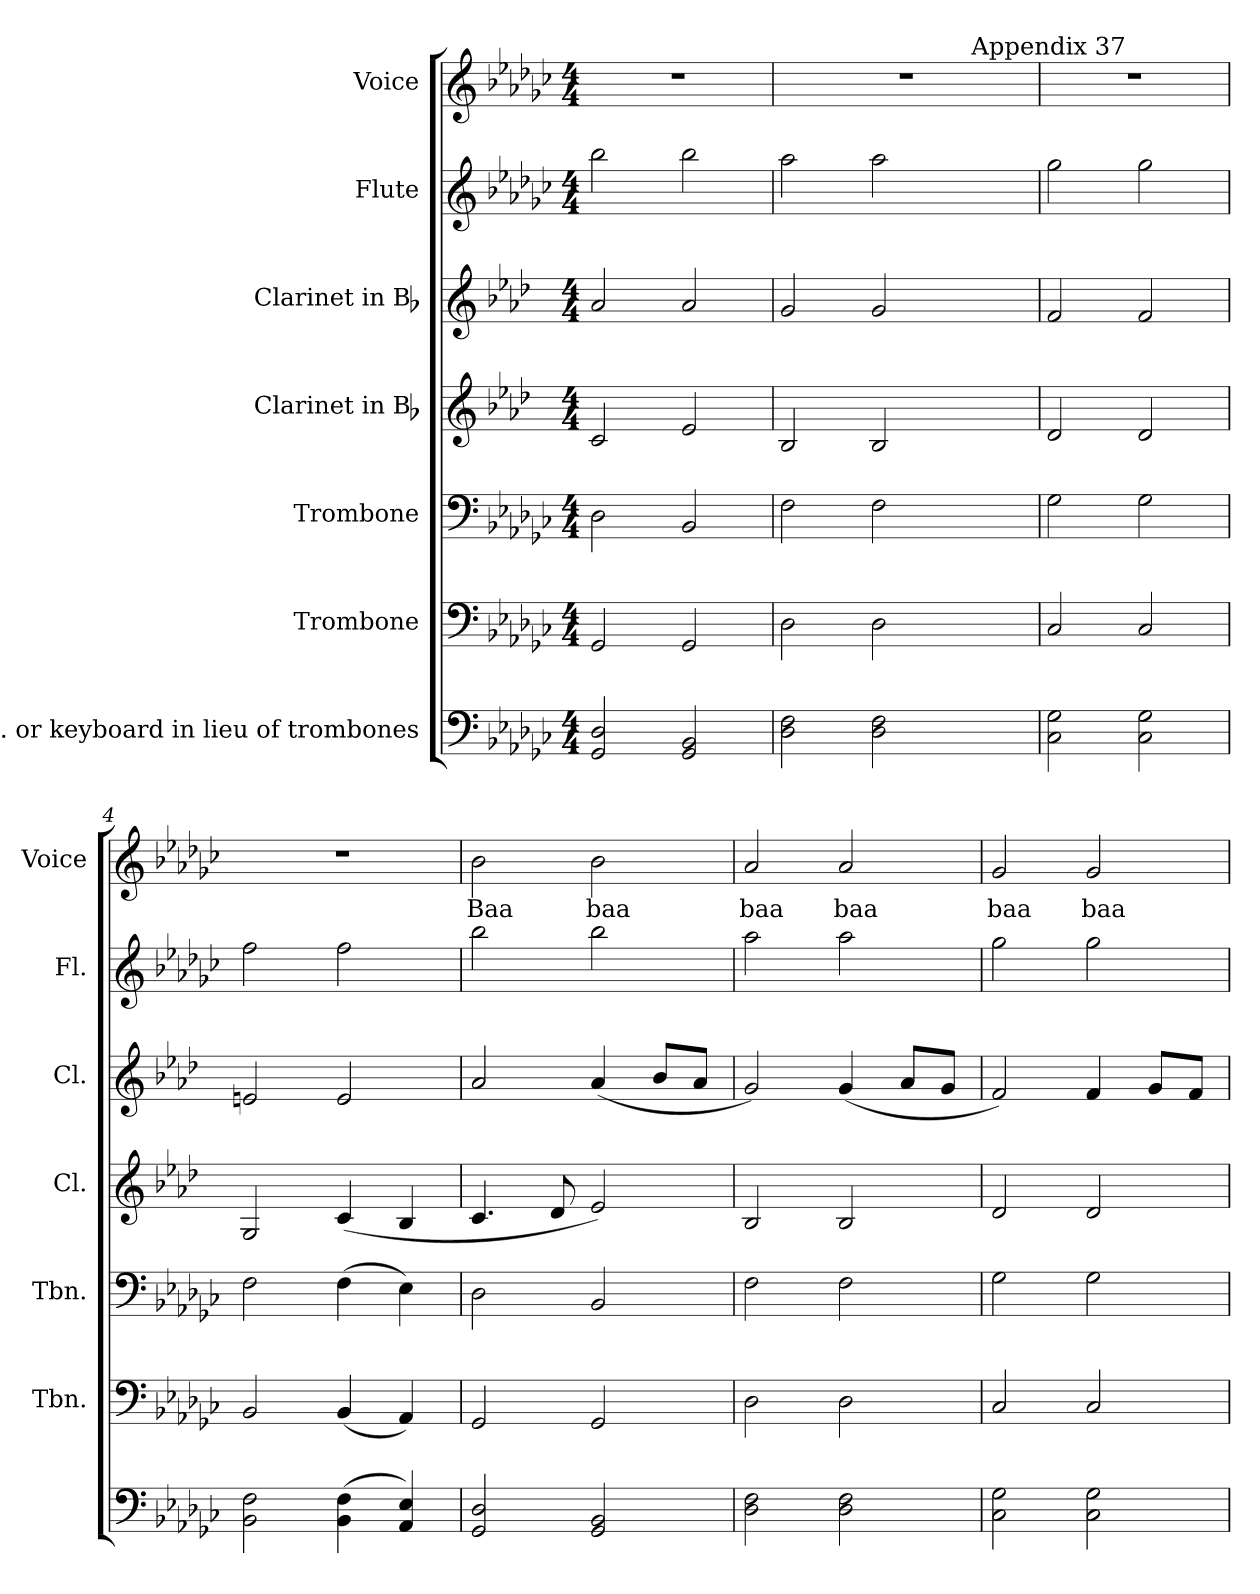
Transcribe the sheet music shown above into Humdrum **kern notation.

**kern	**kern	**kern	**kern	**kern	**kern	**kern	**text
*part7	*part6	*part5	*part4	*part3	*part2	*part1	*part1
*staff7	*staff6	*staff5	*staff4	*staff3	*staff2	*staff1	*staff1
*I"Synth. or keyboard in lieu of trombones	*I"Trombone	*I"Trombone	*I"Clarinet in Bb	*I"Clarinet in Bb	*I"Flute	*I"Voice	*
*	*I'Tbn.	*I'Tbn.	*I'Cl.	*I'Cl.	*I'Fl.	*I'Voice	*
!!LO:PB:g=z
*clefF4	*clefF4	*clefF4	*clefG2	*clefG2	*clefG2	*clefG2	*
*	*	*	*ITrd1c2	*ITrd1c2	*	*	*
*k[b-e-a-d-g-c-]	*k[b-e-a-d-g-c-]	*k[b-e-a-d-g-c-]	*k[b-e-a-d-g-c-]	*k[b-e-a-d-g-c-]	*k[b-e-a-d-g-c-]	*k[b-e-a-d-g-c-]	*
*G-:	*G-:	*G-:	*G-:	*G-:	*G-:	*G-:	*
*M4/4	*M4/4	*M4/4	*M4/4	*M4/4	*M4/4	*M4/4	*
*MM120	*MM120	*MM120	*MM120	*MM120	*MM120	*MM120	*
=1	=1	=1	=1	=1	=1	=1	=1
2GG-i/ 2D-i	2GG-i/	2D-i\	2B-i/	2g-i/	2bb-i\	1r	.
2GG-i/ 2BB-i	2GG-i/	2BB-i/	2d-i/	2g-i/	2bb-i\	.	.
=2	=2	=2	=2	=2	=2	=2	=2
*	*	*	*	*	*	*^	*
2D-i\ 2Fi	2D-i\	2Fi\	2A-i/	2fi/	2aa-i\	1r	2ryy	.
2D-i\ 2Fi	2D-i\	2Fi\	2A-i/	2fi/	2aa-i\	.	8ryy	.
.	.	.	.	.	.	.	16ryy	.
.	.	.	.	.	.	.	32ryy	.
.	.	.	.	.	.	.	64ryy	.
.	.	.	.	.	.	.	256..ryy	.
!	!	!	!	!	!	!	!LO:TX:a:t=Appendix 37	!
.	.	.	.	.	.	.	4ryy	.
.	.	.	.	.	.	.	128ryy	.
.	.	.	.	.	.	.	1024ryy	.
*	*	*	*	*	*	*v	*v	*
=3	=3	=3	=3	=3	=3	=3	=3
2C-i\ 2G-i	2C-i/	2G-i\	2c-i/	2e-i/	2gg-i\	1r	.
2C-i\ 2G-i	2C-i/	2G-i\	2c-i/	2e-i/	2gg-i\	.	.
=4	=4	=4	=4	=4	=4	=4	=4
2BB-i\ 2Fi	2BB-i/	2Fi\	2Fi/	2dni/	2ffi\	1r	.
(4BB-i\ 4Fi	(4BB-i/	(4Fi\	(4B-i/	2di/	2ffi\	.	.
4AA-i/ 4E-i)	4AA-i/)	4E-i\)	4A-i/	.	.	.	.
=5	=5	=5	=5	=5	=5	=5	=5
!	!	!	!	!	!	!	!LO:LY:b:color=#000000
2GG-i/ 2D-i	2GG-i/	2D-i\	4.B-i/	2g-i/	2bb-i\	2b-i\	Baa
.	.	.	8c-i/	.	.	.	.
!	!	!	!	!	!	!	!LO:LY:b:color=#000000
2GG-i/ 2BB-i	2GG-i/	2BB-i/	2d-i/)	(4g-i/	2bb-i\	2b-i\	baa
.	.	.	.	8a-i/L	.	.	.
.	.	.	.	8g-i/J	.	.	.
=6	=6	=6	=6	=6	=6	=6	=6
!	!	!	!	!	!	!	!LO:LY:b:color=#000000
2D-i\ 2Fi	2D-i\	2Fi\	2A-i/	2fi/)	2aa-i\	2a-i/	baa
!	!	!	!	!	!	!	!LO:LY:b:color=#000000
2D-i\ 2Fi	2D-i\	2Fi\	2A-i/	(4fi/	2aa-i\	2a-i/	baa
.	.	.	.	8g-i/L	.	.	.
.	.	.	.	8fi/J	.	.	.
=7	=7	=7	=7	=7	=7	=7	=7
!	!	!	!	!	!	!	!LO:LY:b:color=#000000
2C-i\ 2G-i	2C-i/	2G-i\	2c-i/	2e-i/)	2gg-i\	2g-i/	baa
!	!	!	!	!	!	!	!LO:LY:b:color=#000000
2C-i\ 2G-i	2C-i/	2G-i\	2c-i/	4e-i/	2gg-i\	2g-i/	baa
.	.	.	.	8fi/L	.	.	.
.	.	.	.	8e-i/J	.	.	.
=	=	=	=	=	=	=	=
*-	*-	*-	*-	*-	*-	*-	*-
